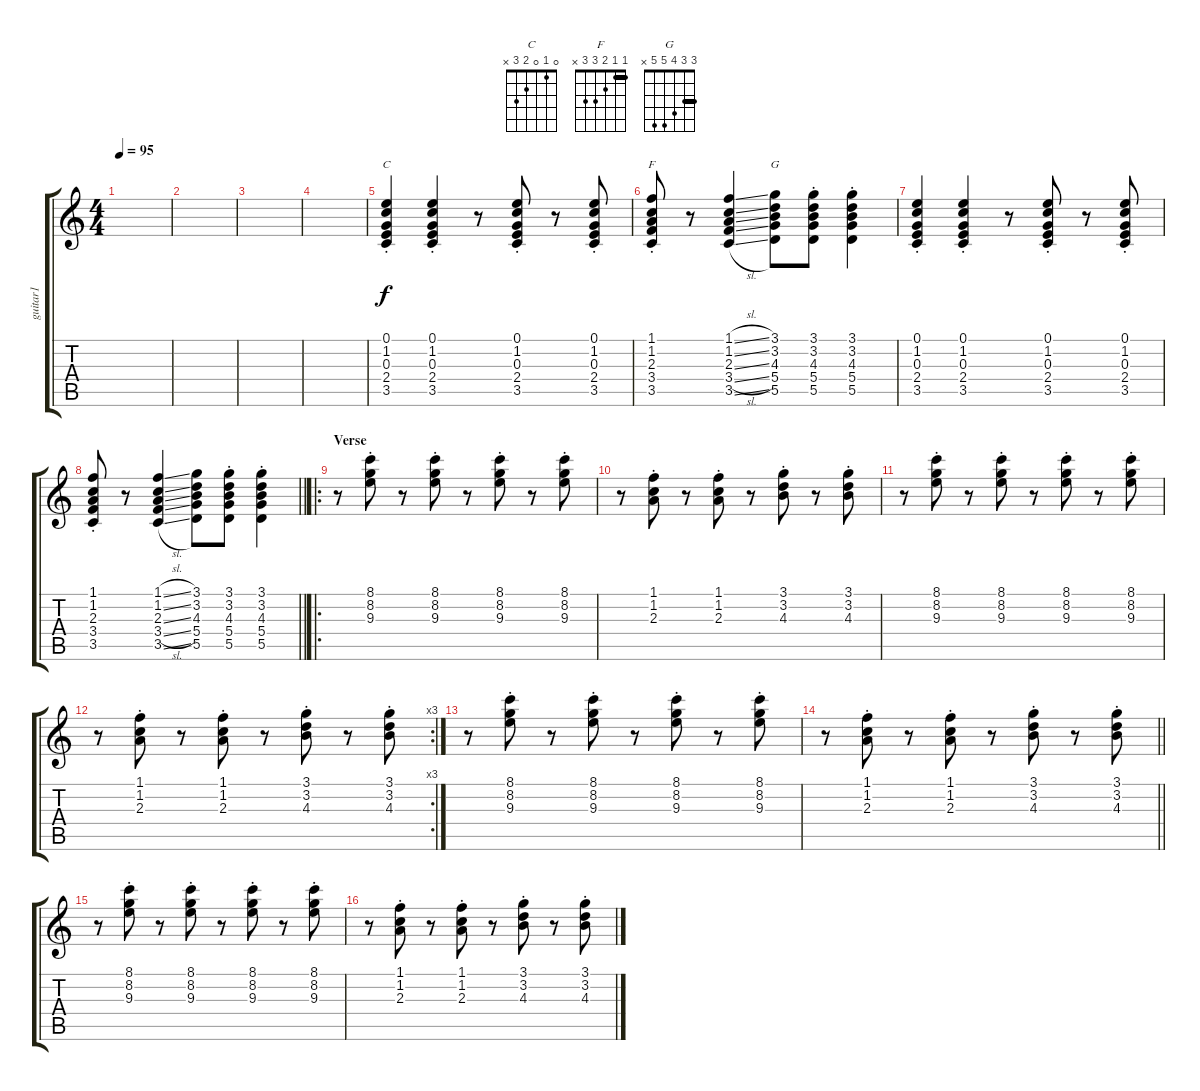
\track ("guitar1" "guitar1") {instrument electricguitarclean}
\staff {score tabs}
\tuning (E4 B3 G3 D3 A2 E2) {hide}
\chord ("C" 0 1 0 2 3 x)
\chord ("F" 1 1 2 3 3 x) {barre 1}
\chord ("G" 3 3 4 5 5 x) {barre 3}
\ts (4 4)
\tempo 95
\clef g2
\ks c
|
|
|
|
(0.1{st} 1.2{st} 0.3{st} 2.4{st} 3.5{st}).4{ch "C"} (0.1{st} 1.2{st} 0.3{st} 2.4{st} 3.5{st}).4 r.8 (0.1{st} 1.2{st} 0.3{st} 2.4{st} 3.5{st}).8 r.8 (0.1{st} 1.2{st} 0.3{st} 2.4{st} 3.5{st}).8 |
(1.1{st} 1.2{st} 2.3{st} 3.4{st} 3.5{st}).8{ch "F"} r.8 (1.1{sl} 1.2{sl} 2.3{sl} 3.4{sl} 3.5{sl}).4 (3.1 3.2 4.3 5.4 5.5).8{ch "G"} (3.1{st} 3.2{st} 4.3{st} 5.4{st} 5.5{st}).8 (3.1{st} 3.2{st} 4.3{st} 5.4{st} 5.5{st}).4 |
(0.1{st} 1.2{st} 0.3{st} 2.4{st} 3.5{st}).4 (0.1{st} 1.2{st} 0.3{st} 2.4{st} 3.5{st}).4 r.8 (0.1{st} 1.2{st} 0.3{st} 2.4{st} 3.5{st}).8 r.8 (0.1{st} 1.2{st} 0.3{st} 2.4{st} 3.5{st}).8 |
\barLineRight lightlight
(1.1{st} 1.2{st} 2.3{st} 3.4{st} 3.5{st}).8 r.8 (1.1{sl} 1.2{sl} 2.3{sl} 3.4{sl} 3.5{sl}).4 (3.1 3.2 4.3 5.4 5.5).8 (3.1{st} 3.2{st} 4.3{st} 5.4{st} 5.5{st}).8 (3.1{st} 3.2{st} 4.3{st} 5.4{st} 5.5{st}).4 |
\ro
\section ("" "Verse")
r.8 (8.1{st} 8.2{st} 9.3{st}).8 r.8 (8.1{st} 8.2{st} 9.3{st}).8 r.8 (8.1{st} 8.2{st} 9.3{st}).8 r.8 (8.1{st} 8.2{st} 9.3{st}).8 |
r.8 (1.1{st} 1.2{st} 2.3{st}).8 r.8 (1.1{st} 1.2{st} 2.3{st}).8 r.8 (3.1{st} 3.2{st} 4.3{st}).8 r.8 (3.1{st} 3.2{st} 4.3{st}).8 |
r.8 (8.1{st} 8.2{st} 9.3{st}).8 r.8 (8.1{st} 8.2{st} 9.3{st}).8 r.8 (8.1{st} 8.2{st} 9.3{st}).8 r.8 (8.1{st} 8.2{st} 9.3{st}).8 |
\rc 3
r.8 (1.1{st} 1.2{st} 2.3{st}).8 r.8 (1.1{st} 1.2{st} 2.3{st}).8 r.8 (3.1{st} 3.2{st} 4.3{st}).8 r.8 (3.1{st} 3.2{st} 4.3{st}).8 |
r.8 (8.1{st} 8.2{st} 9.3{st}).8 r.8 (8.1{st} 8.2{st} 9.3{st}).8 r.8 (8.1{st} 8.2{st} 9.3{st}).8 r.8 (8.1{st} 8.2{st} 9.3{st}).8 |
\barLineRight lightlight
r.8 (1.1{st} 1.2{st} 2.3{st}).8 r.8 (1.1{st} 1.2{st} 2.3{st}).8 r.8 (3.1{st} 3.2{st} 4.3{st}).8 r.8 (3.1{st} 3.2{st} 4.3{st}).8 |
r.8 (8.1{st} 8.2{st} 9.3{st}).8 r.8 (8.1{st} 8.2{st} 9.3{st}).8 r.8 (8.1{st} 8.2{st} 9.3{st}).8 r.8 (8.1{st} 8.2{st} 9.3{st}).8 |
r.8 (1.1{st} 1.2{st} 2.3{st}).8 r.8 (1.1{st} 1.2{st} 2.3{st}).8 r.8 (3.1{st} 3.2{st} 4.3{st}).8 r.8 (3.1{st} 3.2{st} 4.3{st}).8
